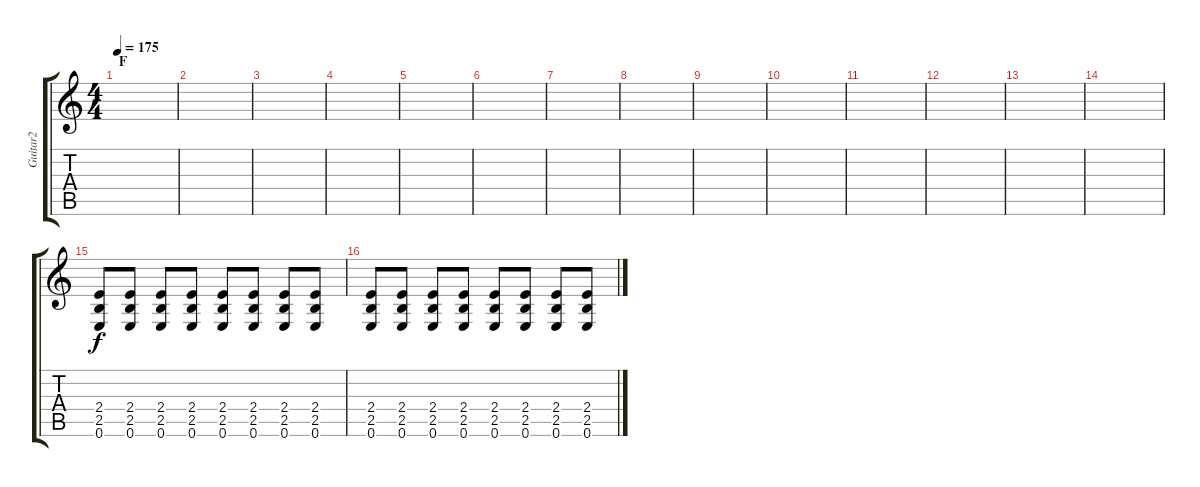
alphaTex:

\track ("Guitar2" "Guitar2") {instrument overdrivenguitar}
\staff {score tabs}
\tuning (E4 B3 G3 D3 A2 E2) {hide}
\ts (4 4)
\section ("" "F")
\tempo 175
\clef g2
\ks c
|
|
|
|
|
|
|
|
|
|
|
|
|
|
(2.4 2.5 0.6).8 (2.4 2.5 0.6).8 (2.4 2.5 0.6).8 (2.4 2.5 0.6).8 (2.4 2.5 0.6).8 (2.4 2.5 0.6).8 (2.4 2.5 0.6).8 (2.4 2.5 0.6).8 |
(2.4 2.5 0.6).8 (2.4 2.5 0.6).8 (2.4 2.5 0.6).8 (2.4 2.5 0.6).8 (2.4 2.5 0.6).8 (2.4 2.5 0.6).8 (2.4 2.5 0.6).8 (2.4 2.5 0.6).8
